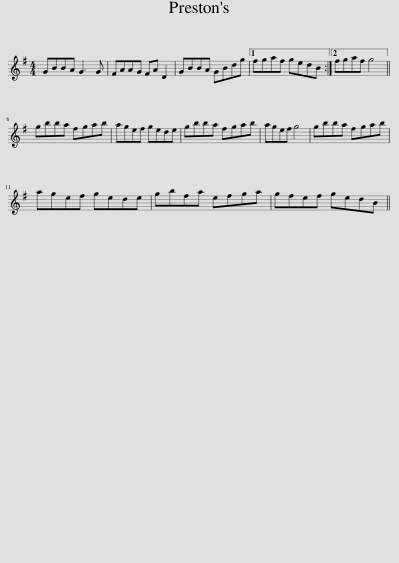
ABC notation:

X:1
L:1/8
M:4/4
I:linebreak $
K:G
V:1 treble
V:1
 GBBA G3 G | FAAG FA D2 | GBBA GBdg |1 fgaf gedB :|2 fgaf g4 ||$ %5
 gbba fgab | agef gede | gbba fgab | agef g4 | gbba fgab |$ %10
 agef gede | gbfa efga | gfef gedB || %13
